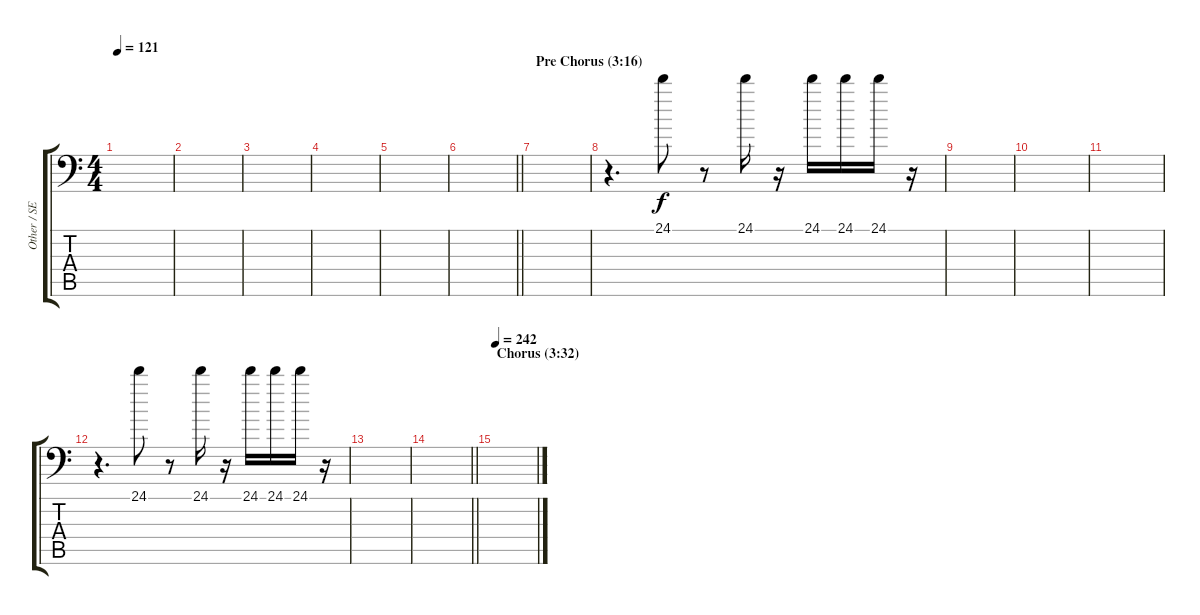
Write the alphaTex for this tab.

\track ("Other / SE" "Other / SE") {instrument applause}
\staff {score tabs}
\tuning (D4 E3 C3 Gb2 Db2 Gb1) {hide}
\ts (4 4)
\tempo 121
\clef f4
\ks c
|
|
|
|
|
\barLineRight lightlight
|
\section ("" "Pre Chorus (3:16)")
|
r.4{d volume 13 instrument guitarharmonics} 24.1.8 r.8 24.1.16 r.16 24.1.16 24.1.16 24.1.16 r.16 |
|
|
|
r.4{d} 24.1.8 r.8 24.1.16 r.16 24.1.16 24.1.16 24.1.16 r.16 |
|
\barLineRight lightlight
|
\section ("" "Chorus (3:32)")
\tempo 242
